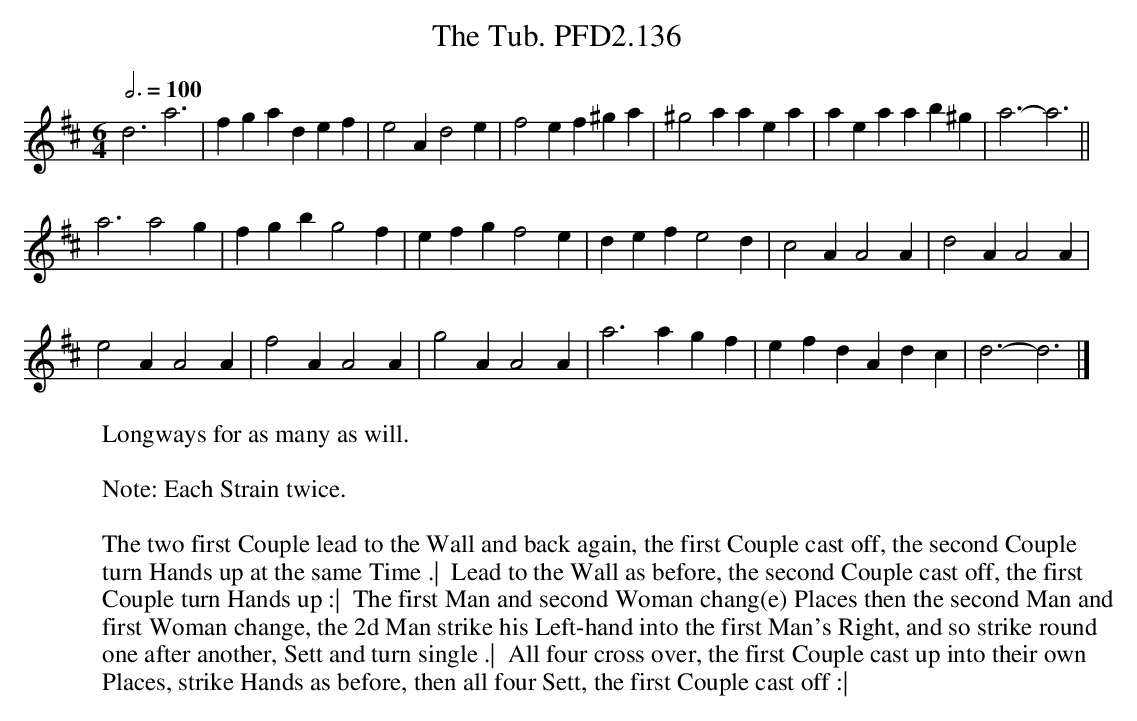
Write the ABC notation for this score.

X:1
T:Tub. PFD2.136, The
W:Longways for as many as will.
L:1/4
M:6/4
Q:3/4=100
K:D
d3a3|fga def|e2Ad2e|f2ef^ga|^g2aaea|aeaab^g|a3-a3||
a3a2g|fgbg2f|efgf2e|defe2d|c2AA2A|d2A A2A|
e2AA2A|f2AA2A|g2AA2A|a3agf|efd Adc|d3-d3 |]
W:
W:Note: Each Strain twice.
W:
W:The two first Couple lead to the Wall and back again, the first Couple cast off, the second Couple
W:turn Hands up at the same Time .|  Lead to the Wall as before, the second Couple cast off, the first
W:Couple turn Hands up :|  The first Man and second Woman chang(e) Places then the second Man and
W:first Woman change, the 2d Man strike his Left-hand into the first Man's Right, and so strike round
W:one after another, Sett and turn single .|  All four cross over, the first Couple cast up into their own
W:Places, strike Hands as before, then all four Sett, the first Couple cast off :|
